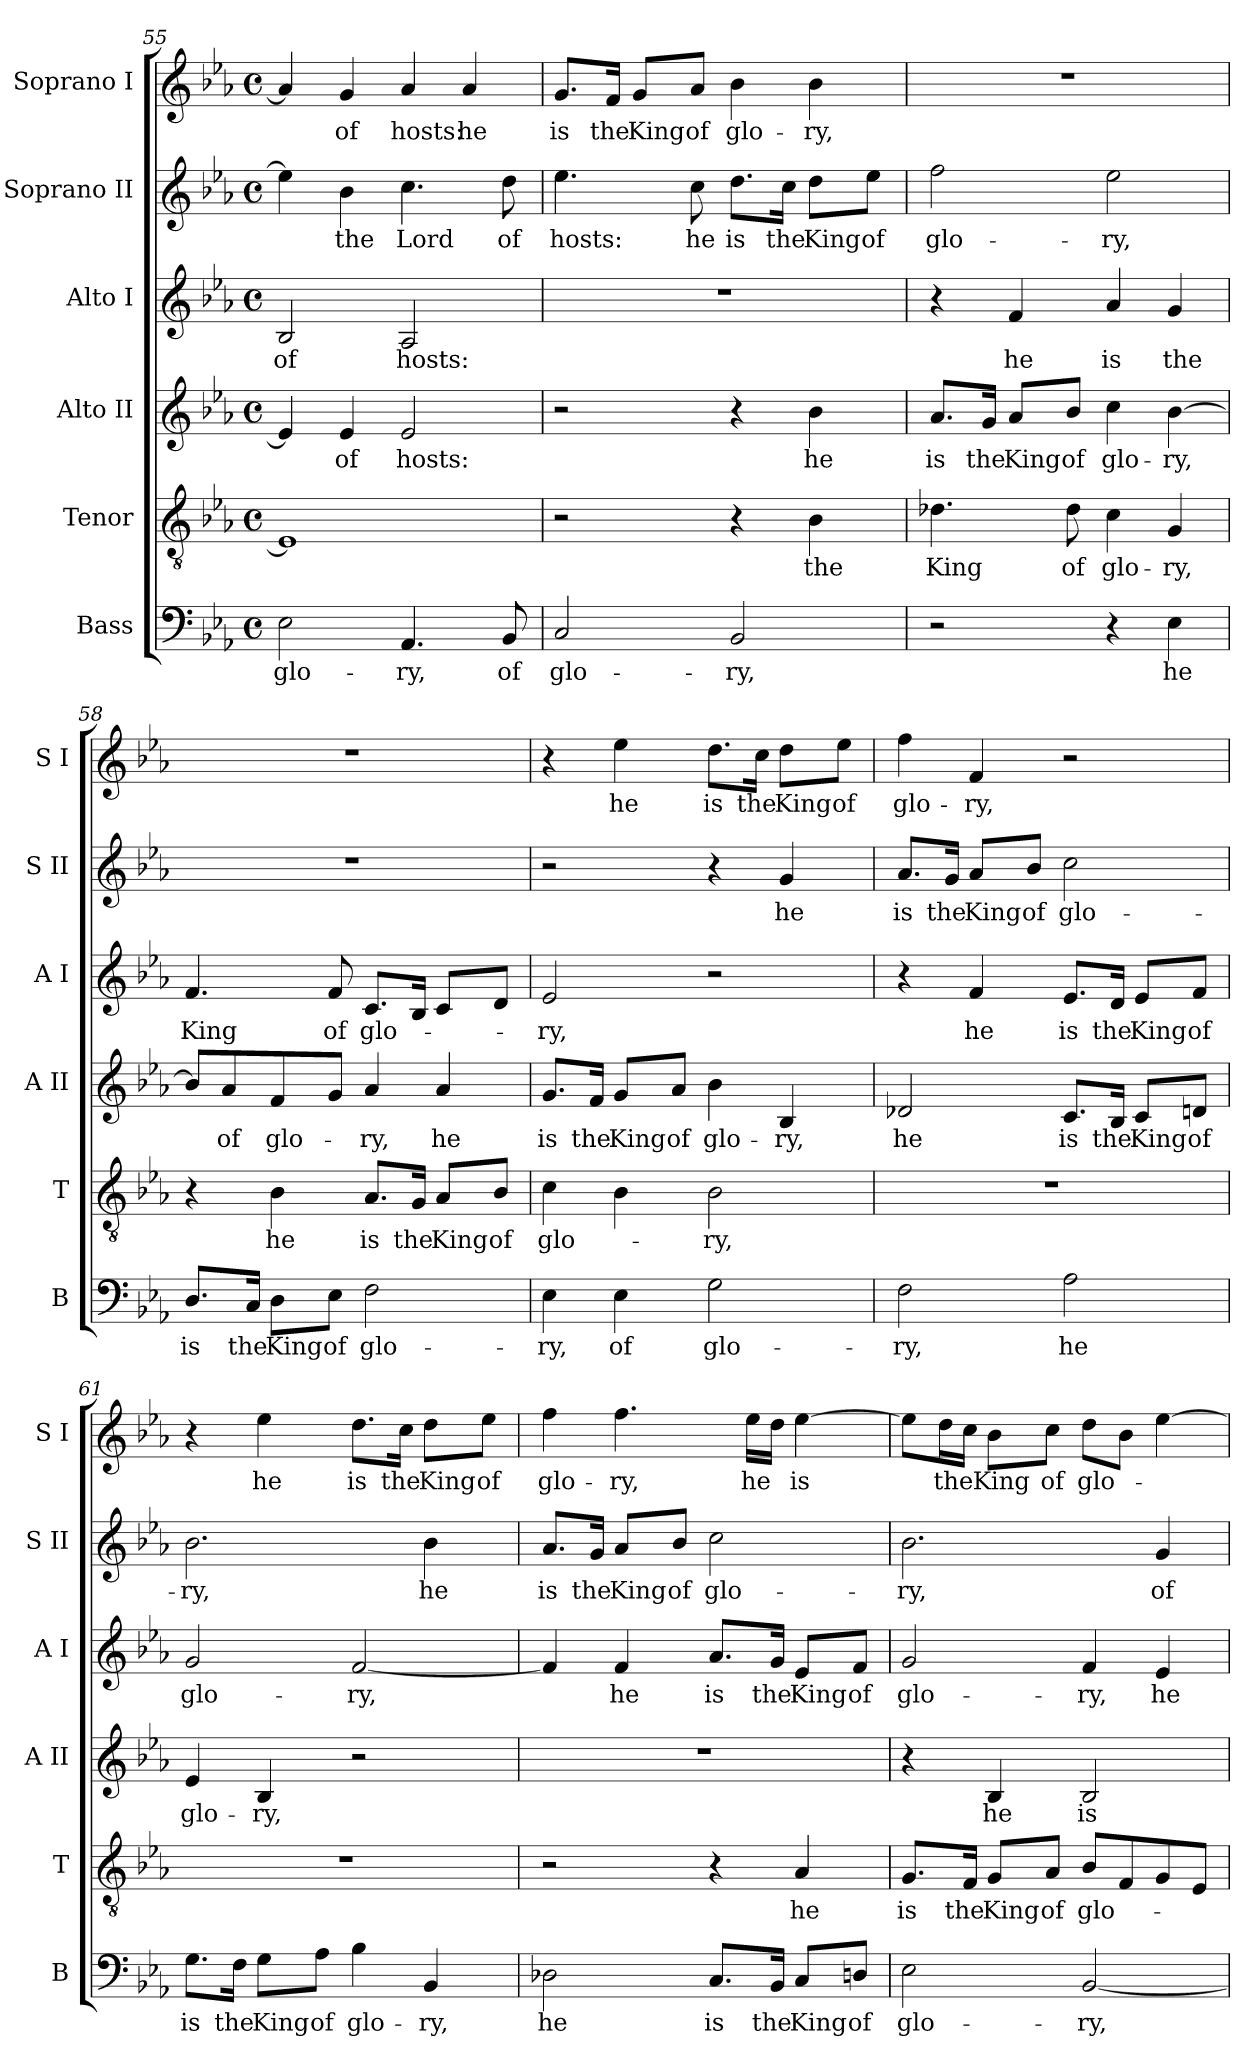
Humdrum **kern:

**kern	**text	**kern	**text	**kern	**text	**kern	**text	**kern	**text	**kern	**text
*part6	*part6	*part5	*part5	*part4	*part4	*part3	*part3	*part2	*part2	*part1	*part1
*staff6	*staff6	*staff5	*staff5	*staff4	*staff4	*staff3	*staff3	*staff2	*staff2	*staff1	*staff1
*I"Bass	*	*I"Tenor	*	*I"Alto II	*	*I"Alto I	*	*I"Soprano II	*	*I"Soprano I	*
*I'B	*	*I'T	*	*I'A II	*	*I'A I	*	*I'S II	*	*I'S I	*
*clefF4	*	*clefGv2	*	*clefG2	*	*clefG2	*	*clefG2	*	*clefG2	*
*ITrd7c12	*	*ITrd7c12	*	*	*	*	*	*	*	*	*
*k[b-e-a-]	*	*k[b-e-a-]	*	*k[b-e-a-]	*	*k[b-e-a-]	*	*k[b-e-a-]	*	*k[b-e-a-]	*
*E-:	*	*E-:	*	*E-:	*	*E-:	*	*E-:	*	*E-:	*
*M4/4	*	*M4/4	*	*M4/4	*	*M4/4	*	*M4/4	*	*M4/4	*
*met(c)	*	*met(c)	*	*met(c)	*	*met(c)	*	*met(c)	*	*met(c)	*
=55	=55	=55	=55	=55	=55	=55	=55	=55	=55	=55	=55
!	!LO:LY:b	!	!	!	!	!	!LO:LY:b	!	!	!	!
2EE-\	glo-	1EE-]	.	4e-/]	.	2B-/	of	4ee-\]	.	4a-/]	.
!	!	!	!	!	!LO:LY:b	!	!	!	!LO:LY:b	!	!LO:LY:b
.	.	.	.	4e-/	of	.	.	4b-\	the	4g/	of
!	!LO:LY:b	!	!	!	!LO:LY:b	!	!LO:LY:b	!	!LO:LY:b	!	!LO:LY:b
4.AAA-/	-ry,	.	.	2e-/	hosts:	2A-/	hosts:	4.cc\	Lord	4a-/	hosts:
!	!	!	!	!	!	!	!	!	!	!	!LO:LY:b
.	.	.	.	.	.	.	.	.	.	4a-/	he
!	!LO:LY:b	!	!	!	!	!	!	!	!LO:LY:b	!	!
8BBB-/	of	.	.	.	.	.	.	8dd\	of	.	.
=56	=56	=56	=56	=56	=56	=56	=56	=56	=56	=56	=56
!	!LO:LY:b	!	!	!	!	!	!	!	!LO:LY:b	!	!LO:LY:b
2CC/	glo-	2r	.	2r	.	1r	.	4.ee-\	hosts:	8.g/L	is
!	!	!	!	!	!	!	!	!	!	!	!LO:LY:b
.	.	.	.	.	.	.	.	.	.	16f/Jk	the
!	!	!	!	!	!	!	!	!	!	!	!LO:LY:b
.	.	.	.	.	.	.	.	.	.	8g/L	King
!	!	!	!	!	!	!	!	!	!LO:LY:b	!	!LO:LY:b
.	.	.	.	.	.	.	.	8cc\	he	8a-/J	of
!	!LO:LY:b	!	!	!	!	!	!	!	!LO:LY:b	!	!LO:LY:b
2BBB-/	-ry,	4r	.	4r	.	.	.	8.dd\L	is	4b-\	glo-
!	!	!	!	!	!	!	!	!	!LO:LY:b	!	!
.	.	.	.	.	.	.	.	16cc\Jk	the	.	.
!	!	!	!LO:LY:b	!	!LO:LY:b	!	!	!	!LO:LY:b	!	!LO:LY:b
.	.	4BB-\	the	4b-\	he	.	.	8dd\L	King	4b-\	-ry,
!	!	!	!	!	!	!	!	!	!LO:LY:b	!	!
.	.	.	.	.	.	.	.	8ee-\J	of	.	.
!!LO:LB:g=z
=57	=57	=57	=57	=57	=57	=57	=57	=57	=57	=57	=57
!	!	!	!LO:LY:b	!	!LO:LY:b	!	!	!	!LO:LY:b	!	!
2r	.	4.D-X\	King	8.a-/L	is	4r	.	2ff\	glo-	1r	.
!	!	!	!	!	!LO:LY:b	!	!	!	!	!	!
.	.	.	.	16g/Jk	the	.	.	.	.	.	.
!	!	!	!	!	!LO:LY:b	!	!LO:LY:b	!	!	!	!
.	.	.	.	8a-/L	King	4f/	he	.	.	.	.
!	!	!	!LO:LY:b	!	!LO:LY:b	!	!	!	!	!	!
.	.	8D-\	of	8b-/J	of	.	.	.	.	.	.
!	!	!	!LO:LY:b	!	!LO:LY:b	!	!LO:LY:b	!	!LO:LY:b	!	!
4r	.	4C\	glo-	4cc\	glo-	4a-/	is	2ee-\	-ry,	.	.
!	!LO:LY:b	!	!LO:LY:b	!	!LO:LY:b	!	!LO:LY:b	!	!	!	!
4EE-\	he	4GG/	-ry,	[>4b-\	-ry,	4g/	the	.	.	.	.
=58	=58	=58	=58	=58	=58	=58	=58	=58	=58	=58	=58
!	!LO:LY:b	!	!	!	!	!	!LO:LY:b	!	!	!	!
8.DD/L	is	4r	.	8b-/L]	.	4.f/	King	1r	.	1r	.
!	!	!	!	!	!LO:LY:b	!	!	!	!	!	!
.	.	.	.	8a-/	of	.	.	.	.	.	.
!	!LO:LY:b	!	!	!	!	!	!	!	!	!	!
16CC/Jk	the	.	.	.	.	.	.	.	.	.	.
!	!LO:LY:b	!	!LO:LY:b	!	!LO:LY:b	!	!	!	!	!	!
8DD\L	King	4BB-\	he	8f/	glo-	.	.	.	.	.	.
!	!LO:LY:b	!	!	!	!	!	!LO:LY:b	!	!	!	!
8EE-\J	of	.	.	8g/J	.	8f/	of	.	.	.	.
!	!LO:LY:b	!	!LO:LY:b	!	!LO:LY:b	!	!LO:LY:b	!	!	!	!
2FF\	glo-	8.AA-/L	is	4a-/	-ry,	8.c/L	glo-	.	.	.	.
!	!	!	!LO:LY:b	!	!	!	!	!	!	!	!
.	.	16GG/Jk	the	.	.	16B-/Jk	.	.	.	.	.
!	!	!	!LO:LY:b	!	!LO:LY:b	!	!	!	!	!	!
.	.	8AA-/L	King	4a-/	he	8c/L	.	.	.	.	.
!	!	!	!LO:LY:b	!	!	!	!	!	!	!	!
.	.	8BB-/J	of	.	.	8d/J	.	.	.	.	.
=59	=59	=59	=59	=59	=59	=59	=59	=59	=59	=59	=59
!	!LO:LY:b	!	!LO:LY:b	!	!LO:LY:b	!	!LO:LY:b	!	!	!	!
4EE-\	-ry,	4C\	glo-	8.g/L	is	2e-/	-ry,	2r	.	4r	.
!	!	!	!	!	!LO:LY:b	!	!	!	!	!	!
.	.	.	.	16f/Jk	the	.	.	.	.	.	.
!	!LO:LY:b	!	!	!	!LO:LY:b	!	!	!	!	!	!LO:LY:b
4EE-\	of	4BB-\	.	8g/L	King	.	.	.	.	4ee-\	he
!	!	!	!	!	!LO:LY:b	!	!	!	!	!	!
.	.	.	.	8a-/J	of	.	.	.	.	.	.
!	!LO:LY:b	!	!LO:LY:b	!	!LO:LY:b	!	!	!	!	!	!LO:LY:b
2GG\	glo-	2BB-\	-ry,	4b-\	glo-	2r	.	4r	.	8.dd\L	is
!	!	!	!	!	!	!	!	!	!	!	!LO:LY:b
.	.	.	.	.	.	.	.	.	.	16cc\Jk	the
!	!	!	!	!	!LO:LY:b	!	!	!	!LO:LY:b	!	!LO:LY:b
.	.	.	.	4B-/	-ry,	.	.	4g/	he	8dd\L	King
!	!	!	!	!	!	!	!	!	!	!	!LO:LY:b
.	.	.	.	.	.	.	.	.	.	8ee-\J	of
!!LO:PB:g=z
=60	=60	=60	=60	=60	=60	=60	=60	=60	=60	=60	=60
!	!LO:LY:b	!	!	!	!LO:LY:b	!	!	!	!LO:LY:b	!	!LO:LY:b
2FF\	-ry,	1r	.	2d-X/	he	4r	.	8.a-/L	is	4ff\	glo-
!	!	!	!	!	!	!	!	!	!LO:LY:b	!	!
.	.	.	.	.	.	.	.	16g/Jk	the	.	.
!	!	!	!	!	!	!	!LO:LY:b	!	!LO:LY:b	!	!LO:LY:b
.	.	.	.	.	.	4f/	he	8a-/L	King	4f/	-ry,
!	!	!	!	!	!	!	!	!	!LO:LY:b	!	!
.	.	.	.	.	.	.	.	8b-/J	of	.	.
!	!LO:LY:b	!	!	!	!LO:LY:b	!	!LO:LY:b	!	!LO:LY:b	!	!
2AA-\	he	.	.	8.c/L	is	8.e-/L	is	2cc\	glo-	2r	.
!	!	!	!	!	!LO:LY:b	!	!LO:LY:b	!	!	!	!
.	.	.	.	16B-/Jk	the	16d/Jk	the	.	.	.	.
!	!	!	!	!	!LO:LY:b	!	!LO:LY:b	!	!	!	!
.	.	.	.	8c/L	King	8e-/L	King	.	.	.	.
!	!	!	!	!	!LO:LY:b	!	!LO:LY:b	!	!	!	!
.	.	.	.	8dn/J	of	8f/J	of	.	.	.	.
=61	=61	=61	=61	=61	=61	=61	=61	=61	=61	=61	=61
!	!LO:LY:b	!	!	!	!LO:LY:b	!	!LO:LY:b	!	!LO:LY:b	!	!
8.GG\L	is	1r	.	4e-/	glo-	2g/	glo-	2.b-\	-ry,	4r	.
!	!LO:LY:b	!	!	!	!	!	!	!	!	!	!
16FF\Jk	the	.	.	.	.	.	.	.	.	.	.
!	!LO:LY:b	!	!	!	!LO:LY:b	!	!	!	!	!	!LO:LY:b
8GG\L	King	.	.	4B-/	-ry,	.	.	.	.	4ee-\	he
!	!LO:LY:b	!	!	!	!	!	!	!	!	!	!
8AA-\J	of	.	.	.	.	.	.	.	.	.	.
!	!LO:LY:b	!	!	!	!	!	!LO:LY:b	!	!	!	!LO:LY:b
4BB-\	glo-	.	.	2r	.	[<2f/	-ry,	.	.	8.dd\L	is
!	!	!	!	!	!	!	!	!	!	!	!LO:LY:b
.	.	.	.	.	.	.	.	.	.	16cc\Jk	the
!	!LO:LY:b	!	!	!	!	!	!	!	!LO:LY:b	!	!LO:LY:b
4BBB-/	-ry,	.	.	.	.	.	.	4b-\	he	8dd\L	King
!	!	!	!	!	!	!	!	!	!	!	!LO:LY:b
.	.	.	.	.	.	.	.	.	.	8ee-\J	of
=62	=62	=62	=62	=62	=62	=62	=62	=62	=62	=62	=62
!	!LO:LY:b	!	!	!	!	!	!	!	!LO:LY:b	!	!LO:LY:b
2DD-X\	he	2r	.	1r	.	4f/]	.	8.a-/L	is	4ff\	glo-
!	!	!	!	!	!	!	!	!	!LO:LY:b	!	!
.	.	.	.	.	.	.	.	16g/Jk	the	.	.
!	!	!	!	!	!	!	!LO:LY:b	!	!LO:LY:b	!	!LO:LY:b
.	.	.	.	.	.	4f/	he	8a-/L	King	4.ff\	-ry,
!	!	!	!	!	!	!	!	!	!LO:LY:b	!	!
.	.	.	.	.	.	.	.	8b-/J	of	.	.
!	!LO:LY:b	!	!	!	!	!	!LO:LY:b	!	!LO:LY:b	!	!
8.CC/L	is	4r	.	.	.	8.a-/L	is	2cc\	glo-	.	.
!	!	!	!	!	!	!	!	!	!	!	!LO:LY:b
.	.	.	.	.	.	.	.	.	.	16ee-\LL	he
!	!LO:LY:b	!	!	!	!	!	!LO:LY:b	!	!	!	!
16BBB-/Jk	the	.	.	.	.	16g/Jk	the	.	.	16dd\JJ	.
!	!LO:LY:b	!	!LO:LY:b	!	!	!	!LO:LY:b	!	!	!	!LO:LY:b
8CC/L	King	4AA-/	he	.	.	8e-/L	King	.	.	[>4ee-\	is
!	!LO:LY:b	!	!	!	!	!	!LO:LY:b	!	!	!	!
8DDn/J	of	.	.	.	.	8f/J	of	.	.	.	.
!!LO:LB:g=z
=63	=63	=63	=63	=63	=63	=63	=63	=63	=63	=63	=63
!	!LO:LY:b	!	!LO:LY:b	!	!	!	!LO:LY:b	!	!LO:LY:b	!	!
2EE-\	glo-	8.GG/L	is	4r	.	2g/	glo-	2.b-\	-ry,	8ee-\L]	.
!	!	!	!	!	!	!	!	!	!	!	!LO:LY:b
.	.	.	.	.	.	.	.	.	.	16dd\L	the
!	!	!	!LO:LY:b	!	!	!	!	!	!	!	!
.	.	16FF/Jk	the	.	.	.	.	.	.	16cc\JJ	.
!	!	!	!LO:LY:b	!	!LO:LY:b	!	!	!	!	!	!LO:LY:b
.	.	8GG/L	King	4B-/	he	.	.	.	.	8b-\L	King
!	!	!	!LO:LY:b	!	!	!	!	!	!	!	!LO:LY:b
.	.	8AA-/J	of	.	.	.	.	.	.	8cc\J	of
!	!LO:LY:b	!	!LO:LY:b	!	!LO:LY:b	!	!LO:LY:b	!	!	!	!LO:LY:b
[<2BBB-/	-ry,	8BB-/L	glo-	2B-/	is	4f/	-ry,	.	.	8dd\L	glo-
.	.	8FF/	.	.	.	.	.	.	.	8b-\J	.
!	!	!	!	!	!	!	!LO:LY:b	!	!LO:LY:b	!	!
.	.	8GG/	.	.	.	4e-/	he	4g/	of	[>4ee-\	.
.	.	8EE-/J	.	.	.	.	.	.	.	.	.
=	=	=	=	=	=	=	=	=	=	=	=
*-	*-	*-	*-	*-	*-	*-	*-	*-	*-	*-	*-
